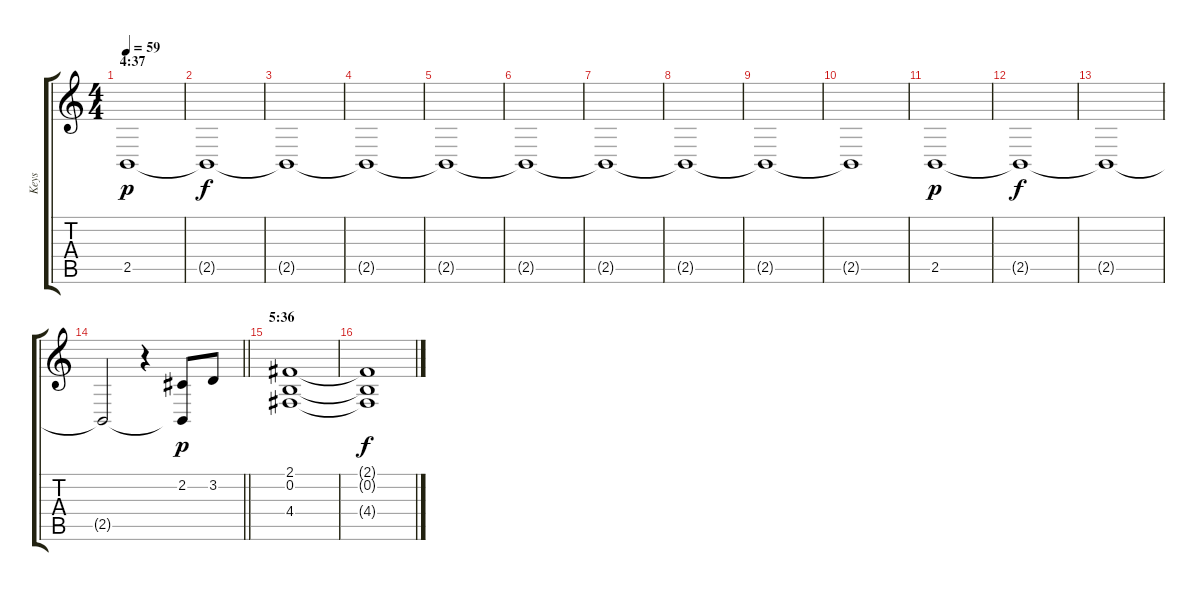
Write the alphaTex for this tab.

\track ("Keys" "Keys") {instrument fx6goblins}
\staff {score tabs}
\tuning (E4 B3 G3 D3 A2 E2) {hide}
\ts (4 4)
\section ("" "4:37")
\tempo 59
\clef g2
\ks c
2.5.1{dy p instrument lead2sawtooth} |
2.5{t}.1{dy f} |
2.5{t}.1 |
2.5{t}.1 |
2.5{t}.1 |
2.5{t}.1 |
2.5{t}.1 |
2.5{t}.1 |
2.5{t}.1 |
2.5{t}.1 |
2.5.1{dy p} |
2.5{t}.1{dy f} |
2.5{t}.1 |
\barLineRight lightlight
2.5{t}.2{instrument stringensemble1} r.4 (2.2 2.5{t}).8{dy p} 3.2.8 |
\section ("" "5:36")
(2.1 0.2 4.4).1 |
(2.1{t} 0.2{t} 4.4{t}).1{dy f}
